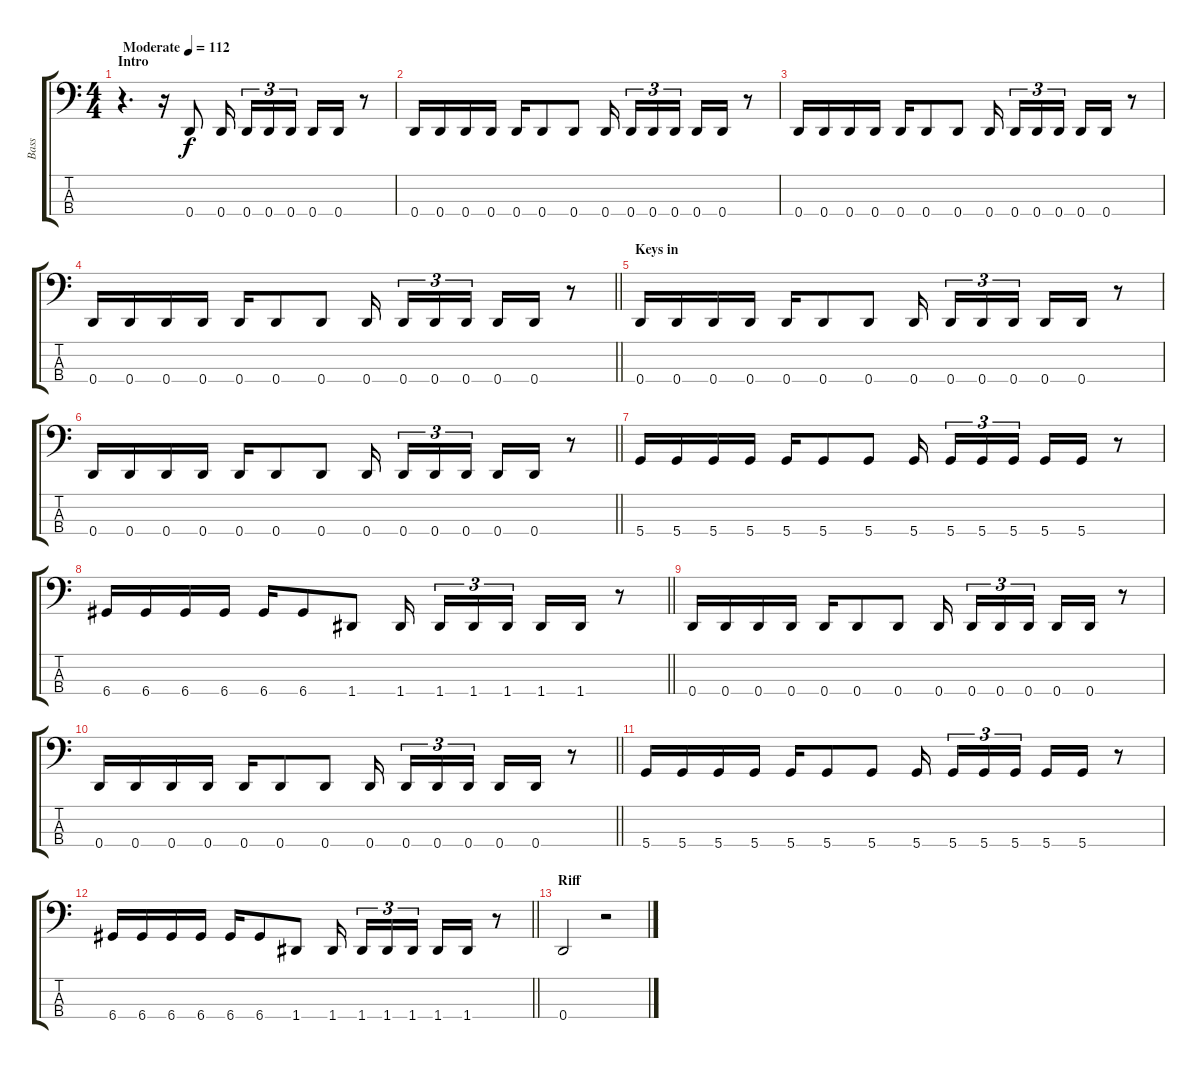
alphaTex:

\track ("Bass" "Bass") {instrument electricbassfinger}
\staff {score tabs}
\tuning (F2 C2 G1 D1) {hide}
\ts (4 4)
\section ("" "Intro")
\tempo (112 "Moderate")
\clef f4
\ks c
r.4{d dy f instrument electricbassfinger} r.16 0.4.8 0.4.16{beam splitsecondary} 0.4.16{tu (3 2)} 0.4.16{tu (3 2)} 0.4.16{tu (3 2)} 0.4.16 0.4.16 r.8 |
0.4.16 0.4.16 0.4.16 0.4.16 0.4.16 0.4.8 0.4.8 0.4.16{beam splitsecondary} 0.4.16{tu (3 2)} 0.4.16{tu (3 2)} 0.4.16{tu (3 2)} 0.4.16 0.4.16 r.8 |
0.4.16 0.4.16 0.4.16 0.4.16 0.4.16 0.4.8 0.4.8 0.4.16{beam splitsecondary} 0.4.16{tu (3 2)} 0.4.16{tu (3 2)} 0.4.16{tu (3 2)} 0.4.16 0.4.16 r.8 |
\barLineRight lightlight
0.4.16 0.4.16 0.4.16 0.4.16 0.4.16 0.4.8 0.4.8 0.4.16{beam splitsecondary} 0.4.16{tu (3 2)} 0.4.16{tu (3 2)} 0.4.16{tu (3 2)} 0.4.16 0.4.16 r.8 |
\section ("" "Keys in")
0.4.16 0.4.16 0.4.16 0.4.16 0.4.16 0.4.8 0.4.8 0.4.16{beam splitsecondary} 0.4.16{tu (3 2)} 0.4.16{tu (3 2)} 0.4.16{tu (3 2)} 0.4.16 0.4.16 r.8 |
\barLineRight lightlight
0.4.16 0.4.16 0.4.16 0.4.16 0.4.16 0.4.8 0.4.8 0.4.16{beam splitsecondary} 0.4.16{tu (3 2)} 0.4.16{tu (3 2)} 0.4.16{tu (3 2)} 0.4.16 0.4.16 r.8 |
5.4.16 5.4.16 5.4.16 5.4.16 5.4.16 5.4.8 5.4.8 5.4.16{beam splitsecondary} 5.4.16{tu (3 2)} 5.4.16{tu (3 2)} 5.4.16{tu (3 2)} 5.4.16 5.4.16 r.8 |
\barLineRight lightlight
6.4.16 6.4.16 6.4.16 6.4.16 6.4.16 6.4.8 1.4.8 1.4.16{beam splitsecondary} 1.4.16{tu (3 2)} 1.4.16{tu (3 2)} 1.4.16{tu (3 2)} 1.4.16 1.4.16 r.8 |
0.4.16 0.4.16 0.4.16 0.4.16 0.4.16 0.4.8 0.4.8 0.4.16{beam splitsecondary} 0.4.16{tu (3 2)} 0.4.16{tu (3 2)} 0.4.16{tu (3 2)} 0.4.16 0.4.16 r.8 |
\barLineRight lightlight
0.4.16 0.4.16 0.4.16 0.4.16 0.4.16 0.4.8 0.4.8 0.4.16{beam splitsecondary} 0.4.16{tu (3 2)} 0.4.16{tu (3 2)} 0.4.16{tu (3 2)} 0.4.16 0.4.16 r.8 |
5.4.16 5.4.16 5.4.16 5.4.16 5.4.16 5.4.8 5.4.8 5.4.16{beam splitsecondary} 5.4.16{tu (3 2)} 5.4.16{tu (3 2)} 5.4.16{tu (3 2)} 5.4.16 5.4.16 r.8 |
\barLineRight lightlight
6.4.16 6.4.16 6.4.16 6.4.16 6.4.16 6.4.8 1.4.8 1.4.16{beam splitsecondary} 1.4.16{tu (3 2)} 1.4.16{tu (3 2)} 1.4.16{tu (3 2)} 1.4.16 1.4.16 r.8 |
\section ("" "Riff")
0.4.2 r.2
